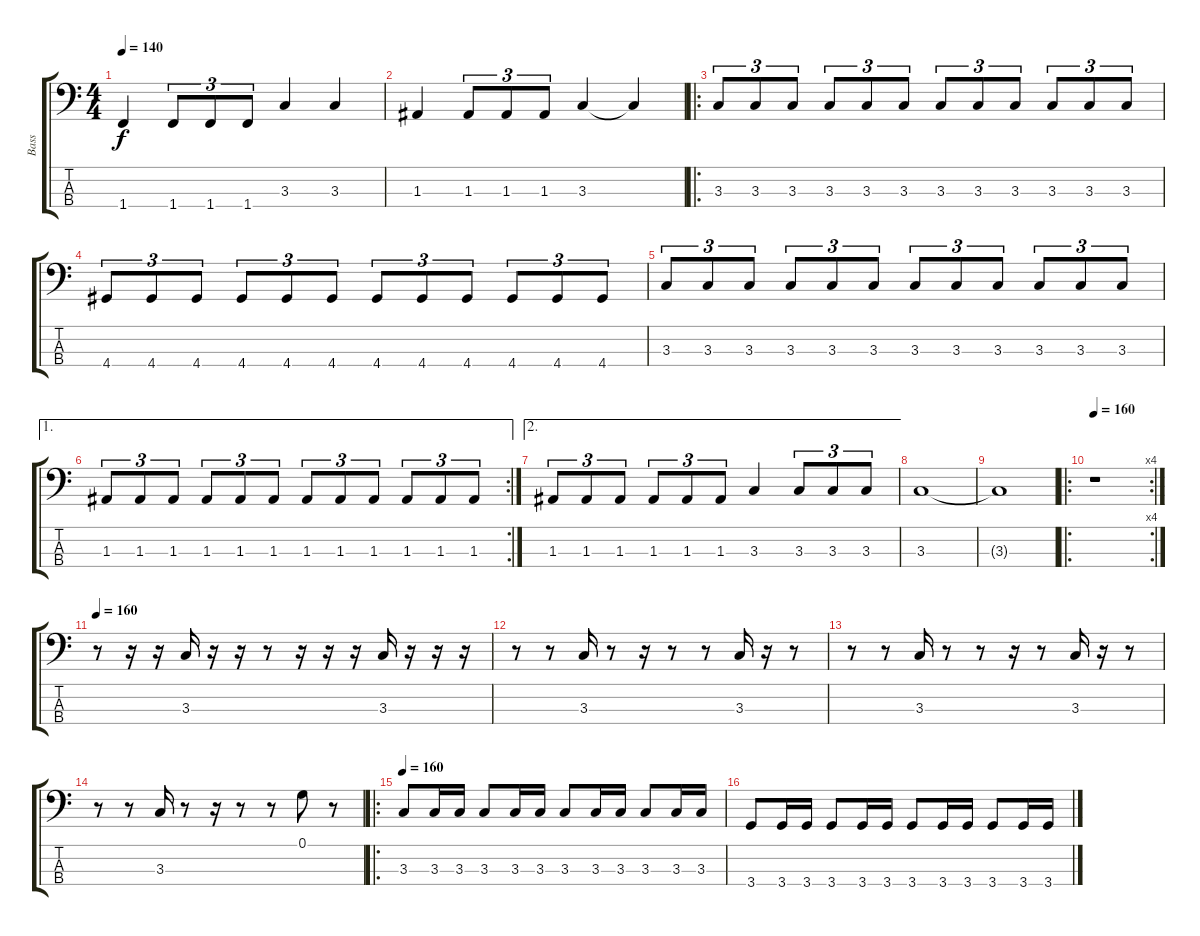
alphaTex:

\track ("Bass" "Bass") {instrument electricbasspick}
\staff {score tabs}
\tuning (G2 D2 A1 E1) {hide}
\ts (4 4)
\tempo 140
\clef f4
\ks c
1.4.4{dy f} 1.4.8{tu (3 2)} 1.4.8{tu (3 2)} 1.4.8{tu (3 2)} 3.3.4 3.3.4 |
1.3.4 1.3.8{tu (3 2)} 1.3.8{tu (3 2)} 1.3.8{tu (3 2)} 3.3.4 3.3{t}.4 |
\ro
3.3.8{tu (3 2)} 3.3.8{tu (3 2)} 3.3.8{tu (3 2)} 3.3.8{tu (3 2)} 3.3.8{tu (3 2)} 3.3.8{tu (3 2)} 3.3.8{tu (3 2)} 3.3.8{tu (3 2)} 3.3.8{tu (3 2)} 3.3.8{tu (3 2)} 3.3.8{tu (3 2)} 3.3.8{tu (3 2)} |
4.4.8{tu (3 2)} 4.4.8{tu (3 2)} 4.4.8{tu (3 2)} 4.4.8{tu (3 2)} 4.4.8{tu (3 2)} 4.4.8{tu (3 2)} 4.4.8{tu (3 2)} 4.4.8{tu (3 2)} 4.4.8{tu (3 2)} 4.4.8{tu (3 2)} 4.4.8{tu (3 2)} 4.4.8{tu (3 2)} |
3.3.8{tu (3 2)} 3.3.8{tu (3 2)} 3.3.8{tu (3 2)} 3.3.8{tu (3 2)} 3.3.8{tu (3 2)} 3.3.8{tu (3 2)} 3.3.8{tu (3 2)} 3.3.8{tu (3 2)} 3.3.8{tu (3 2)} 3.3.8{tu (3 2)} 3.3.8{tu (3 2)} 3.3.8{tu (3 2)} |
\ae 1
\rc 2
1.3.8{tu (3 2)} 1.3.8{tu (3 2)} 1.3.8{tu (3 2)} 1.3.8{tu (3 2)} 1.3.8{tu (3 2)} 1.3.8{tu (3 2)} 1.3.8{tu (3 2)} 1.3.8{tu (3 2)} 1.3.8{tu (3 2)} 1.3.8{tu (3 2)} 1.3.8{tu (3 2)} 1.3.8{tu (3 2)} |
\ae 2
1.3.8{tu (3 2)} 1.3.8{tu (3 2)} 1.3.8{tu (3 2)} 1.3.8{tu (3 2)} 1.3.8{tu (3 2)} 1.3.8{tu (3 2)} 3.3.4 3.3.8{tu (3 2)} 3.3.8{tu (3 2)} 3.3.8{tu (3 2)} |
3.3.1 |
3.3{t}.1 |
\ro
\rc 4
\tempo 160
r.1 |
\tempo 160
r.8 r.16 r.16 3.3.16 r.16 r.16 r.8 r.16 r.16 r.16 3.3.16 r.16 r.16 r.16 |
r.8 r.8 3.3.16 r.8 r.16 r.8 r.8 3.3.16 r.16 r.8 |
r.8 r.8 3.3.16 r.8 r.8 r.16 r.8 3.3.16 r.16 r.8 |
r.8 r.8 3.3.16 r.8 r.16 r.8 r.8 0.1.8{instrument gunshot} r.8 |
\ro
\tempo 160
3.3.8{instrument electricbassfinger} 3.3.16 3.3.16 3.3.8 3.3.16 3.3.16 3.3.8 3.3.16 3.3.16 3.3.8 3.3.16 3.3.16 |
3.4.8 3.4.16 3.4.16 3.4.8 3.4.16 3.4.16 3.4.8 3.4.16 3.4.16 3.4.8 3.4.16 3.4.16
